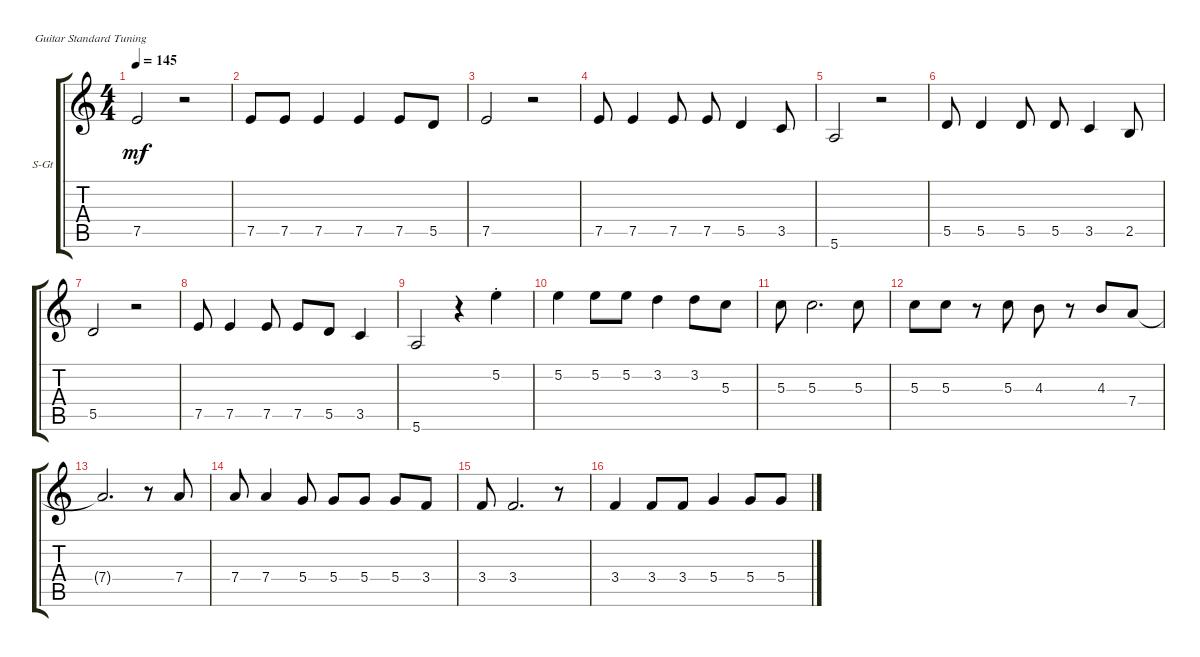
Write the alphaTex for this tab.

\defaultSystemsLayout 4
\bracketExtendMode groupsimilarinstruments
\firstSystemTrackNameOrientation horizontal
\otherSystemsTrackNameOrientation horizontal
\track ("В. Бутусов (вокал)" "S-Gt") {instrument acousticguitarsteel}
\staff {score tabs}
\tuning (E4 B3 G3 D3 A2 E2)
\ts (4 4)
\tempo 145
\clef g2
\ks c
7.5.2{dy mf} r.2 |
7.5.8 7.5.8 7.5.4 7.5.4 7.5.8 5.5.8 |
7.5.2 r.2 |
7.5.8 7.5.4 7.5.8 7.5.8 5.5.4 3.5.8 |
5.6.2 r.2 |
5.5.8 5.5.4 5.5.8 5.5.8 3.5.4 2.5.8 |
5.5.2 r.2 |
7.5.8 7.5.4 7.5.8 7.5.8 5.5.8 3.5.4 |
5.6.2 r.4 5.2{st}.4 |
5.2.4 5.2.8 5.2.8 3.2.4 3.2.8 5.3.8 |
5.3.8 5.3.2{d} 5.3.8 |
5.3.8 5.3.8 r.8 5.3.8 4.3.8 r.8 4.3.8 7.4.8 |
7.4{t}.2{d} r.8 7.4.8 |
7.4.8 7.4.4 5.4.8 5.4.8 5.4.8 5.4.8 3.4.8 |
3.4.8 3.4.2{d} r.8 |
3.4.4 3.4.8 3.4.8 5.4.4 5.4.8 5.4.8
